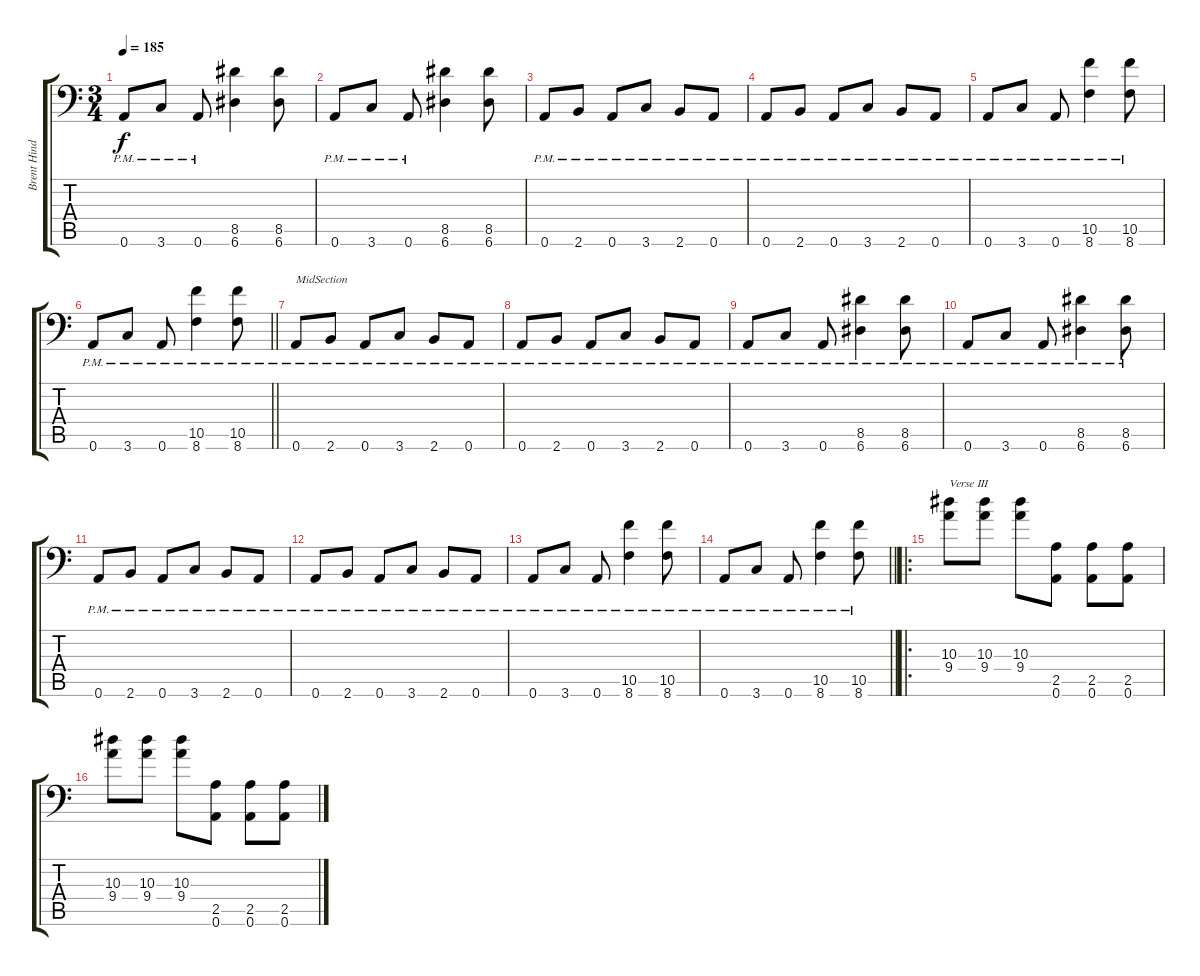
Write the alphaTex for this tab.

\track ("Brent Hinds" "Brent Hind") {instrument distortionguitar}
\staff {score tabs}
\tuning (D4 A3 F3 C3 G2 A1) {hide}
\ts (3 4)
\tempo 185
\clef f4
\ks c
0.6{pm}.8{dy f} 3.6{pm}.8 0.6{pm}.8 (8.5 6.6).4 (8.5 6.6).8 |
0.6{pm}.8 3.6{pm}.8 0.6{pm}.8 (8.5 6.6).4 (8.5 6.6).8 |
0.6{pm}.8 2.6{pm}.8 0.6{pm}.8 3.6{pm}.8 2.6{pm}.8 0.6{pm}.8 |
0.6{pm}.8 2.6{pm}.8 0.6{pm}.8 3.6{pm}.8 2.6{pm}.8 0.6{pm}.8 |
0.6{pm}.8 3.6{pm}.8 0.6{pm}.8 (10.5{pm} 8.6).4 (10.5{pm} 8.6{pm}).8 |
\barLineRight lightlight
0.6{pm}.8 3.6{pm}.8 0.6{pm}.8 (10.5{pm} 8.6{pm}).4 (10.5{pm} 8.6{pm}).8 |
0.6{pm}.8{txt "MidSection"} 2.6{pm}.8 0.6{pm}.8 3.6{pm}.8 2.6{pm}.8 0.6{pm}.8 |
0.6{pm}.8 2.6{pm}.8 0.6{pm}.8 3.6{pm}.8 2.6{pm}.8 0.6{pm}.8 |
0.6{pm}.8 3.6{pm}.8 0.6{pm}.8 (8.5{pm} 6.6{pm}).4 (8.5{pm} 6.6{pm}).8 |
0.6{pm}.8 3.6{pm}.8 0.6{pm}.8 (8.5{pm} 6.6{pm}).4 (8.5{pm} 6.6{pm}).8 |
0.6{pm}.8 2.6{pm}.8 0.6{pm}.8 3.6{pm}.8 2.6{pm}.8 0.6{pm}.8 |
0.6{pm}.8 2.6{pm}.8 0.6{pm}.8 3.6{pm}.8 2.6{pm}.8 0.6{pm}.8 |
0.6{pm}.8 3.6{pm}.8 0.6{pm}.8 (10.5{pm} 8.6{pm}).4 (10.5{pm} 8.6{pm}).8 |
\barLineRight lightlight
0.6{pm}.8 3.6{pm}.8 0.6{pm}.8 (10.5{pm} 8.6{pm}).4 (10.5{pm} 8.6{pm}).8 |
\ro
(10.3 9.4).8{txt "Verse III"} (10.3 9.4).8 (10.3 9.4).8 (2.5 0.6).8 (2.5 0.6).8 (2.5 0.6).8 |
(10.3 9.4).8 (10.3 9.4).8 (10.3 9.4).8 (2.5 0.6).8 (2.5 0.6).8 (2.5 0.6).8
